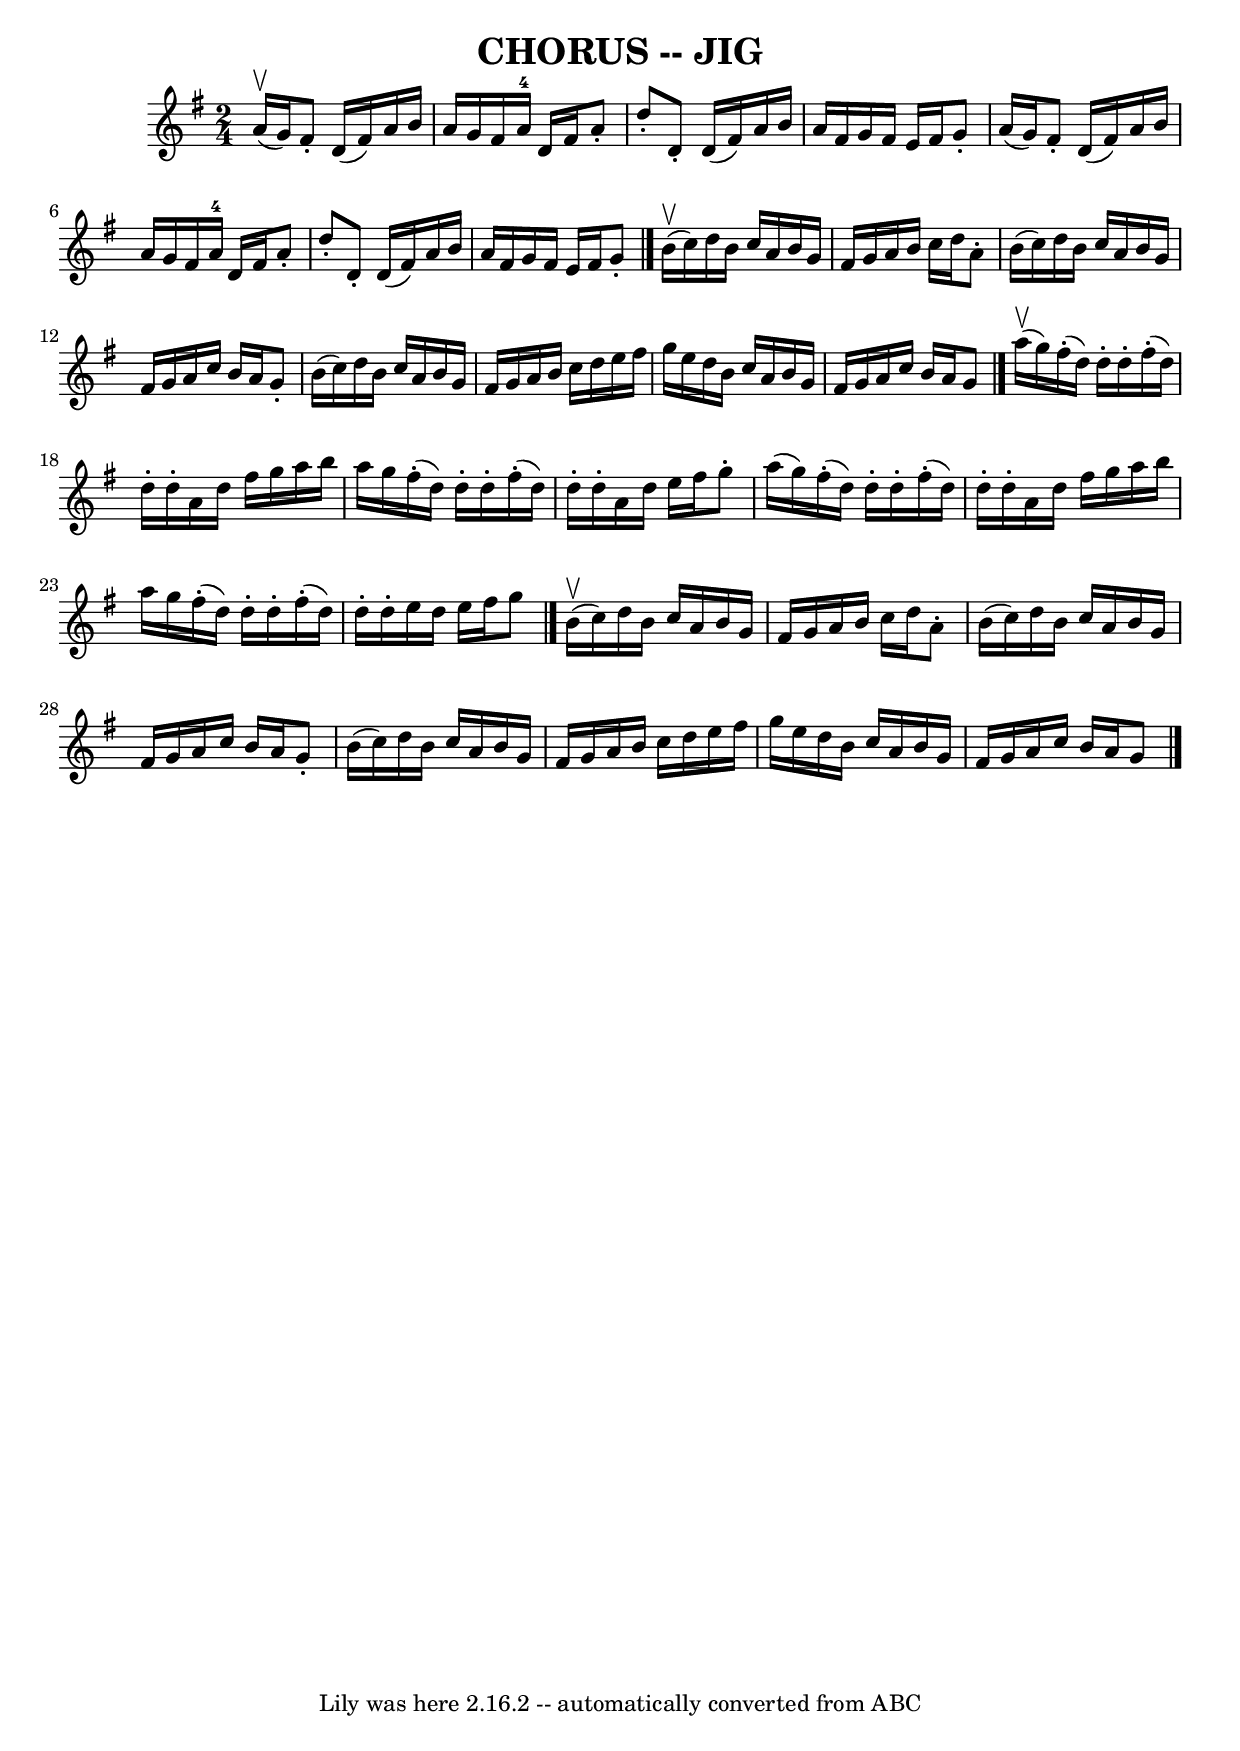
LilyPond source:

\version "2.16.2"
\include "Mammoth.ily"
\header {
	%% book = "Ryan's Mammoth Collection of Fiddle Tunes"
	crossRefNumber = "1"
	footnotes = "\\\\\\\\W: CHORUS JIG. -- First couple down the outside, back. Down the centre, back.\\\\W: Turn contra corners. Balance, turn partners to place."
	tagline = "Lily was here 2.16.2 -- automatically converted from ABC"
	title = "CHORUS -- JIG"
}
voicedefault =  {


\time 2/4 
\key g \major a'16 (^\upbow g'16)       |
 fis'8 -.  
 d'16 (fis'16) a'16 b'16 a'16 g'16    |
 fis'16    
a'16-4 d'16 fis'16 a'8 -. d''8 -.   |
 d'8 -. d'16 (
fis'16) a'16 b'16 a'16 fis'16    |
 g'16 fis'16    
e'16 fis'16 g'8 -. a'16 (g'16)       |
 fis'8 -. d'16 (
 fis'16) a'16 b'16 a'16 g'16    |
 fis'16 a'16-4   
d'16 fis'16 a'8 -. d''8 -.   |
 d'8 -. d'16 (fis'16)   
a'16 b'16 a'16 fis'16    |
 g'16 fis'16 e'16 fis'16   
 g'8 -.   \bar "|." b'16^\upbow(c''16)       |
 d''16    
b'16 c''16 a'16 b'16 g'16 fis'16 g'16    |
 a'16    
b'16 c''16 d''16 a'8 -. b'16 (c''16)   |
 d''16    
b'16 c''16 a'16 b'16 g'16 fis'16 g'16    |
 a'16    
c''16 b'16 a'16 g'8 -. b'16 (c''16)       |
 d''16    
b'16 c''16 a'16 b'16 g'16 fis'16 g'16    |
 a'16    
b'16 c''16 d''16 e''16 fis''16 g''16 e''16    |
   
d''16 b'16 c''16 a'16 b'16 g'16 fis'16 g'16    |
   
a'16 c''16 b'16 a'16 g'8    \bar "|." a''16 (^\upbow g''16  
-)       |
 fis''16 (-. d''16) d''16 -. d''16 -. fis''16 
(-. d''16) d''16 -. d''16 -.   |
 a'16 d''16 fis''16    
g''16 a''16 b''16 a''16 g''16    |
 fis''16 (-. d''16  
-) d''16 -. d''16 -. fis''16 (-. d''16) d''16 -. d''16 -.   
|
 a'16 d''16 e''16 fis''16 g''8 -. a''16 (g''16)   
    |
 fis''16 (-. d''16) d''16 -. d''16 -. fis''16 (-.  
 d''16) d''16 -. d''16 -.   |
 a'16 d''16 fis''16 g''16 
 a''16 b''16 a''16 g''16    |
 fis''16 (-. d''16)   
d''16 -. d''16 -. fis''16 (-. d''16) d''16 -. d''16 -.   
|
 e''16 d''16 e''16 fis''16 g''8    \bar "|." b'16 
^\upbow(c''16)       |
 d''16 b'16 c''16 a'16 b'16    
g'16 fis'16 g'16    |
 a'16 b'16 c''16 d''16 a'8 -.   
b'16 (c''16)   |
 d''16 b'16 c''16 a'16 b'16 g'16  
 fis'16 g'16    |
 a'16 c''16 b'16 a'16 g'8 -. b'16 (
 c''16)       |
 d''16 b'16 c''16 a'16 b'16 g'16    
fis'16 g'16    |
 a'16 b'16 c''16 d''16 e''16 fis''16 
 g''16 e''16    |
 d''16 b'16 c''16 a'16 b'16 g'16  
 fis'16 g'16    |
 a'16 c''16 b'16 a'16 g'8    
\bar "|."   
}

\score{
    <<

	\context Staff="default"
	{
	    \voicedefault 
	}

    >>
	\layout {
	}
	\midi {}
}
